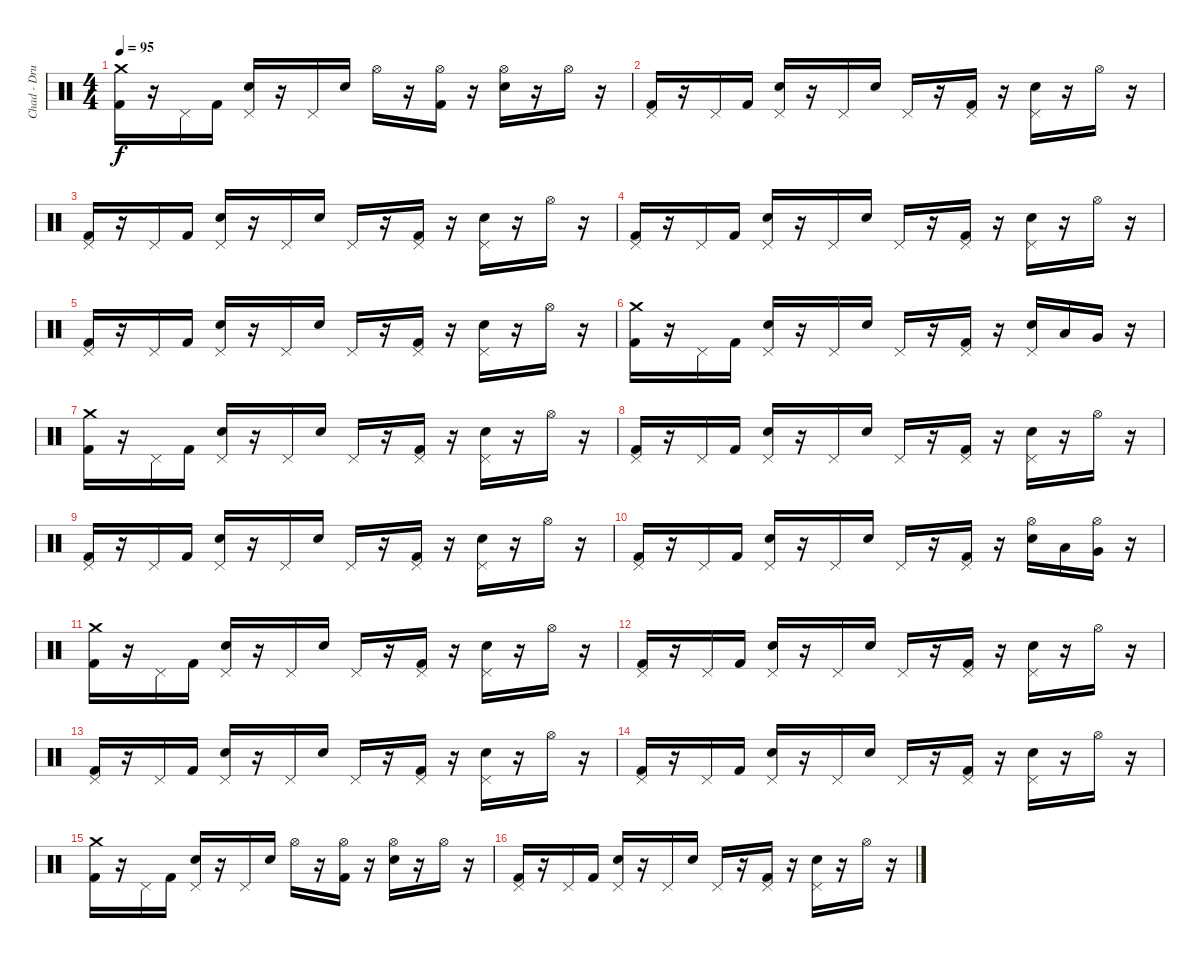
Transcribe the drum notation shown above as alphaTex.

\track ("Chad - Drums" "Chad - Dru") {instrument percussion}
\staff {score}
\articulation defaults
\ts (4 4)
\tempo 95
\clef neutral
\ks c
("Crash medium (hit)" "Kick (hit) 2").16{dy f} r.16 "Pedal Hi-Hat (hit)".16 "Kick (hit) 2".16 ("Pedal Hi-Hat (hit)" "Electric Snare (hit)").16 r.16 "Pedal Hi-Hat (hit)".16 "Electric Snare (hit)".16 "Hi-Hat (open)".16 r.16 ("Hi-Hat (open)" "Kick (hit) 2").16 r.16 ("Hi-Hat (open)" "Electric Snare (hit)").16 r.16 "Hi-Hat (open)".16 r.16 |
("Pedal Hi-Hat (hit)" "Kick (hit) 2").16 r.16 "Pedal Hi-Hat (hit)".16 "Kick (hit) 2".16 ("Pedal Hi-Hat (hit)" "Electric Snare (hit)").16 r.16 "Pedal Hi-Hat (hit)".16 "Electric Snare (hit)".16 "Pedal Hi-Hat (hit)".16 r.16 ("Pedal Hi-Hat (hit)" "Kick (hit) 2").16 r.16 ("Pedal Hi-Hat (hit)" "Electric Snare (hit)").16 r.16 "Hi-Hat (open)".16 r.16 |
("Pedal Hi-Hat (hit)" "Kick (hit) 2").16 r.16 "Pedal Hi-Hat (hit)".16 "Kick (hit) 2".16 ("Pedal Hi-Hat (hit)" "Electric Snare (hit)").16 r.16 "Pedal Hi-Hat (hit)".16 "Electric Snare (hit)".16 "Pedal Hi-Hat (hit)".16 r.16 ("Pedal Hi-Hat (hit)" "Kick (hit) 2").16 r.16 ("Pedal Hi-Hat (hit)" "Electric Snare (hit)").16 r.16 "Hi-Hat (open)".16 r.16 |
("Pedal Hi-Hat (hit)" "Kick (hit) 2").16 r.16 "Pedal Hi-Hat (hit)".16 "Kick (hit) 2".16 ("Pedal Hi-Hat (hit)" "Electric Snare (hit)").16 r.16 "Pedal Hi-Hat (hit)".16 "Electric Snare (hit)".16 "Pedal Hi-Hat (hit)".16 r.16 ("Pedal Hi-Hat (hit)" "Kick (hit) 2").16 r.16 ("Pedal Hi-Hat (hit)" "Electric Snare (hit)").16 r.16 "Hi-Hat (open)".16 r.16 |
("Pedal Hi-Hat (hit)" "Kick (hit) 2").16 r.16 "Pedal Hi-Hat (hit)".16 "Kick (hit) 2".16 ("Pedal Hi-Hat (hit)" "Electric Snare (hit)").16 r.16 "Pedal Hi-Hat (hit)".16 "Electric Snare (hit)".16 "Pedal Hi-Hat (hit)".16 r.16 ("Pedal Hi-Hat (hit)" "Kick (hit) 2").16 r.16 ("Pedal Hi-Hat (hit)" "Electric Snare (hit)").16 r.16 "Hi-Hat (open)".16 r.16 |
("Crash medium (hit)" "Kick (hit) 2").16 r.16 "Pedal Hi-Hat (hit)".16 "Kick (hit) 2".16 ("Pedal Hi-Hat (hit)" "Electric Snare (hit)").16 r.16 "Pedal Hi-Hat (hit)".16 "Electric Snare (hit)".16 "Pedal Hi-Hat (hit)".16 r.16 ("Pedal Hi-Hat (hit)" "Kick (hit) 2").16 r.16 ("Pedal Hi-Hat (hit)" "Electric Snare (hit)").16 "Low Tom (hit)".16 "Very Low Tom (hit)".16 r.16 |
("Crash medium (hit)" "Kick (hit) 2").16 r.16 "Pedal Hi-Hat (hit)".16 "Kick (hit) 2".16 ("Pedal Hi-Hat (hit)" "Electric Snare (hit)").16 r.16 "Pedal Hi-Hat (hit)".16 "Electric Snare (hit)".16 "Pedal Hi-Hat (hit)".16 r.16 ("Pedal Hi-Hat (hit)" "Kick (hit) 2").16 r.16 ("Pedal Hi-Hat (hit)" "Electric Snare (hit)").16 r.16 "Hi-Hat (open)".16 r.16 |
("Pedal Hi-Hat (hit)" "Kick (hit) 2").16 r.16 "Pedal Hi-Hat (hit)".16 "Kick (hit) 2".16 ("Pedal Hi-Hat (hit)" "Electric Snare (hit)").16 r.16 "Pedal Hi-Hat (hit)".16 "Electric Snare (hit)".16 "Pedal Hi-Hat (hit)".16 r.16 ("Pedal Hi-Hat (hit)" "Kick (hit) 2").16 r.16 ("Pedal Hi-Hat (hit)" "Electric Snare (hit)").16 r.16 "Hi-Hat (open)".16 r.16 |
("Pedal Hi-Hat (hit)" "Kick (hit) 2").16 r.16 "Pedal Hi-Hat (hit)".16 "Kick (hit) 2".16 ("Pedal Hi-Hat (hit)" "Electric Snare (hit)").16 r.16 "Pedal Hi-Hat (hit)".16 "Electric Snare (hit)".16 "Pedal Hi-Hat (hit)".16 r.16 ("Pedal Hi-Hat (hit)" "Kick (hit) 2").16 r.16 ("Pedal Hi-Hat (hit)" "Electric Snare (hit)").16 r.16 "Hi-Hat (open)".16 r.16 |
("Pedal Hi-Hat (hit)" "Kick (hit) 2").16 r.16 "Pedal Hi-Hat (hit)".16 "Kick (hit) 2".16 ("Pedal Hi-Hat (hit)" "Electric Snare (hit)").16 r.16 "Pedal Hi-Hat (hit)".16 "Electric Snare (hit)".16 "Pedal Hi-Hat (hit)".16 r.16 ("Pedal Hi-Hat (hit)" "Kick (hit) 2").16 r.16 ("Hi-Hat (open)" "Electric Snare (hit)").16 "Low Tom (hit)".16 ("Hi-Hat (open)" "Very Low Tom (hit)").16 r.16 |
("Crash medium (hit)" "Kick (hit) 2").16 r.16 "Pedal Hi-Hat (hit)".16 "Kick (hit) 2".16 ("Pedal Hi-Hat (hit)" "Electric Snare (hit)").16 r.16 "Pedal Hi-Hat (hit)".16 "Electric Snare (hit)".16 "Pedal Hi-Hat (hit)".16 r.16 ("Pedal Hi-Hat (hit)" "Kick (hit) 2").16 r.16 ("Pedal Hi-Hat (hit)" "Electric Snare (hit)").16 r.16 "Hi-Hat (open)".16 r.16 |
("Pedal Hi-Hat (hit)" "Kick (hit) 2").16 r.16 "Pedal Hi-Hat (hit)".16 "Kick (hit) 2".16 ("Pedal Hi-Hat (hit)" "Electric Snare (hit)").16 r.16 "Pedal Hi-Hat (hit)".16 "Electric Snare (hit)".16 "Pedal Hi-Hat (hit)".16 r.16 ("Pedal Hi-Hat (hit)" "Kick (hit) 2").16 r.16 ("Pedal Hi-Hat (hit)" "Electric Snare (hit)").16 r.16 "Hi-Hat (open)".16 r.16 |
("Pedal Hi-Hat (hit)" "Kick (hit) 2").16 r.16 "Pedal Hi-Hat (hit)".16 "Kick (hit) 2".16 ("Pedal Hi-Hat (hit)" "Electric Snare (hit)").16 r.16 "Pedal Hi-Hat (hit)".16 "Electric Snare (hit)".16 "Pedal Hi-Hat (hit)".16 r.16 ("Pedal Hi-Hat (hit)" "Kick (hit) 2").16 r.16 ("Pedal Hi-Hat (hit)" "Electric Snare (hit)").16 r.16 "Hi-Hat (open)".16 r.16 |
("Pedal Hi-Hat (hit)" "Kick (hit) 2").16 r.16 "Pedal Hi-Hat (hit)".16 "Kick (hit) 2".16 ("Pedal Hi-Hat (hit)" "Electric Snare (hit)").16 r.16 "Pedal Hi-Hat (hit)".16 "Electric Snare (hit)".16 "Pedal Hi-Hat (hit)".16 r.16 ("Pedal Hi-Hat (hit)" "Kick (hit) 2").16 r.16 ("Pedal Hi-Hat (hit)" "Electric Snare (hit)").16 r.16 "Hi-Hat (open)".16 r.16 |
("Crash medium (hit)" "Kick (hit) 2").16 r.16 "Pedal Hi-Hat (hit)".16 "Kick (hit) 2".16 ("Pedal Hi-Hat (hit)" "Electric Snare (hit)").16 r.16 "Pedal Hi-Hat (hit)".16 "Electric Snare (hit)".16 "Hi-Hat (open)".16 r.16 ("Hi-Hat (open)" "Kick (hit) 2").16 r.16 ("Hi-Hat (open)" "Electric Snare (hit)").16 r.16 "Hi-Hat (open)".16 r.16 |
("Pedal Hi-Hat (hit)" "Kick (hit) 2").16 r.16 "Pedal Hi-Hat (hit)".16 "Kick (hit) 2".16 ("Pedal Hi-Hat (hit)" "Electric Snare (hit)").16 r.16 "Pedal Hi-Hat (hit)".16 "Electric Snare (hit)".16 "Pedal Hi-Hat (hit)".16 r.16 ("Pedal Hi-Hat (hit)" "Kick (hit) 2").16 r.16 ("Pedal Hi-Hat (hit)" "Electric Snare (hit)").16 r.16 "Hi-Hat (open)".16 r.16
